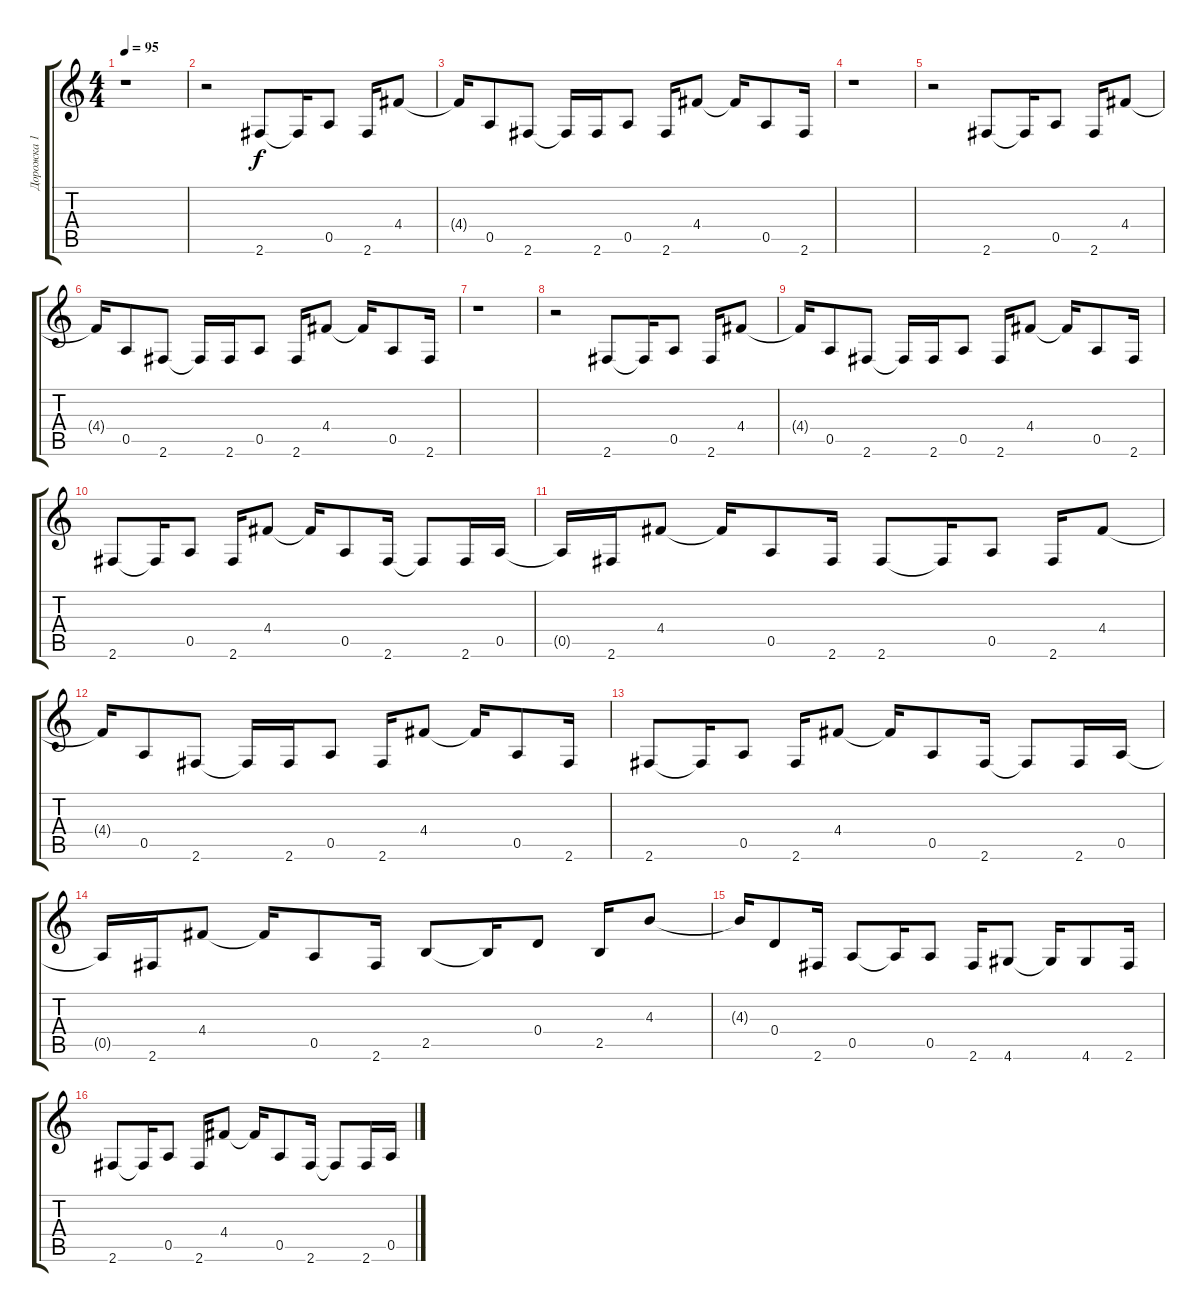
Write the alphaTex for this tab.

\track ("Дорожка 1" "Дорожка 1") {instrument electricguitarclean}
\staff {score tabs}
\tuning (E4 B3 G3 D3 A2 E2) {hide}
\ts (4 4)
\tempo 95
\clef g2
\ks c
r.1{dy f} |
r.2 2.6.8 2.6{t}.16 0.5.8 2.6.16 4.4.8 |
4.4{t}.16 0.5.8 2.6.8 2.6{t}.16 2.6.16 0.5.8 2.6.16 4.4.8 4.4{t}.16 0.5.8 2.6.16 |
r.1 |
r.2 2.6.8 2.6{t}.16 0.5.8 2.6.16 4.4.8 |
4.4{t}.16 0.5.8 2.6.8 2.6{t}.16 2.6.16 0.5.8 2.6.16 4.4.8 4.4{t}.16 0.5.8 2.6.16 |
r.1 |
r.2 2.6.8 2.6{t}.16 0.5.8 2.6.16 4.4.8 |
4.4{t}.16 0.5.8 2.6.8 2.6{t}.16 2.6.16 0.5.8 2.6.16 4.4.8 4.4{t}.16 0.5.8 2.6.16 |
2.6.8 2.6{t}.16 0.5.8 2.6.16 4.4.8 4.4{t}.16 0.5.8 2.6.16 2.6{t}.8 2.6.16 0.5.16 |
0.5{t}.16 2.6.16 4.4.8 4.4{t}.16 0.5.8 2.6.16 2.6.8 2.6{t}.16 0.5.8 2.6.16 4.4.8 |
4.4{t}.16 0.5.8 2.6.8 2.6{t}.16 2.6.16 0.5.8 2.6.16 4.4.8 4.4{t}.16 0.5.8 2.6.16 |
2.6.8 2.6{t}.16 0.5.8 2.6.16 4.4.8 4.4{t}.16 0.5.8 2.6.16 2.6{t}.8 2.6.16 0.5.16 |
0.5{t}.16 2.6.16 4.4.8 4.4{t}.16 0.5.8 2.6.16 2.5.8 2.5{t}.16 0.4.8 2.5.16 4.3.8 |
4.3{t}.16 0.4.8 2.6.16 0.5.8 0.5{t}.16 0.5.8 2.6.16 4.6.8 4.6{t}.16 4.6.8 2.6.16 |
2.6.8 2.6{t}.16 0.5.8 2.6.16 4.4.8 4.4{t}.16 0.5.8 2.6.16 2.6{t}.8 2.6.16 0.5.16
